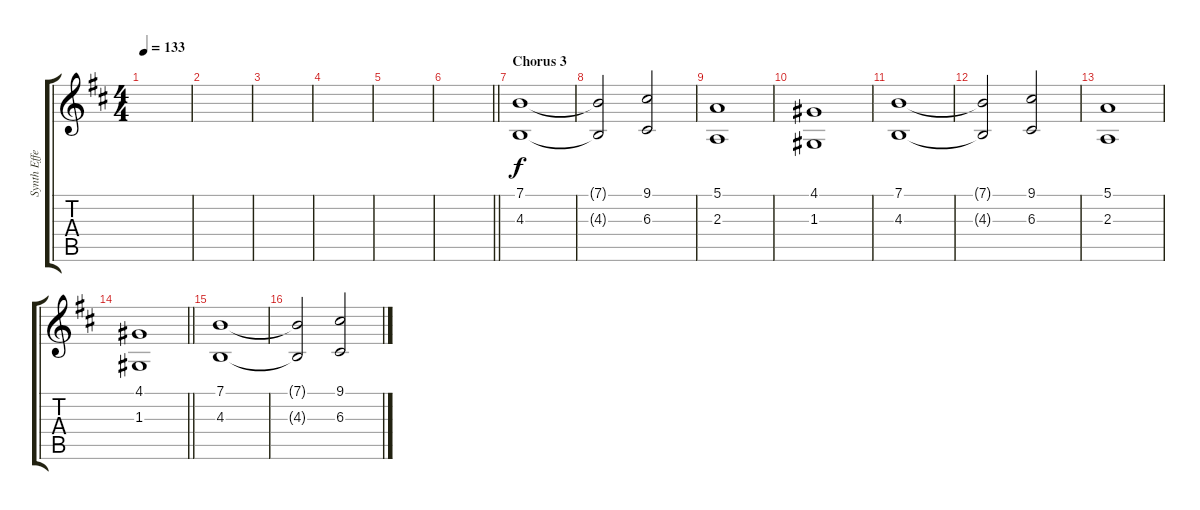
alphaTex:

\track ("Synth Effects" "Synth Effe") {instrument flute}
\staff {score tabs}
\tuning (E4 B3 G3 D3 A2 E2) {hide}
\ts (4 4)
\tempo 133
\clef g2
\ks bminor
|
|
|
|
|
\barLineRight lightlight
|
\section ("" "Chorus 3")
(7.1 4.3).1 |
(7.1{t} 4.3{t}).2 (9.1 6.3).2 |
(5.1 2.3).1 |
(4.1 1.3).1 |
(7.1 4.3).1 |
(7.1{t} 4.3{t}).2 (9.1 6.3).2 |
(5.1 2.3).1 |
\barLineRight lightlight
(4.1 1.3).1 |
(7.1 4.3).1 |
(7.1{t} 4.3{t}).2 (9.1 6.3).2
